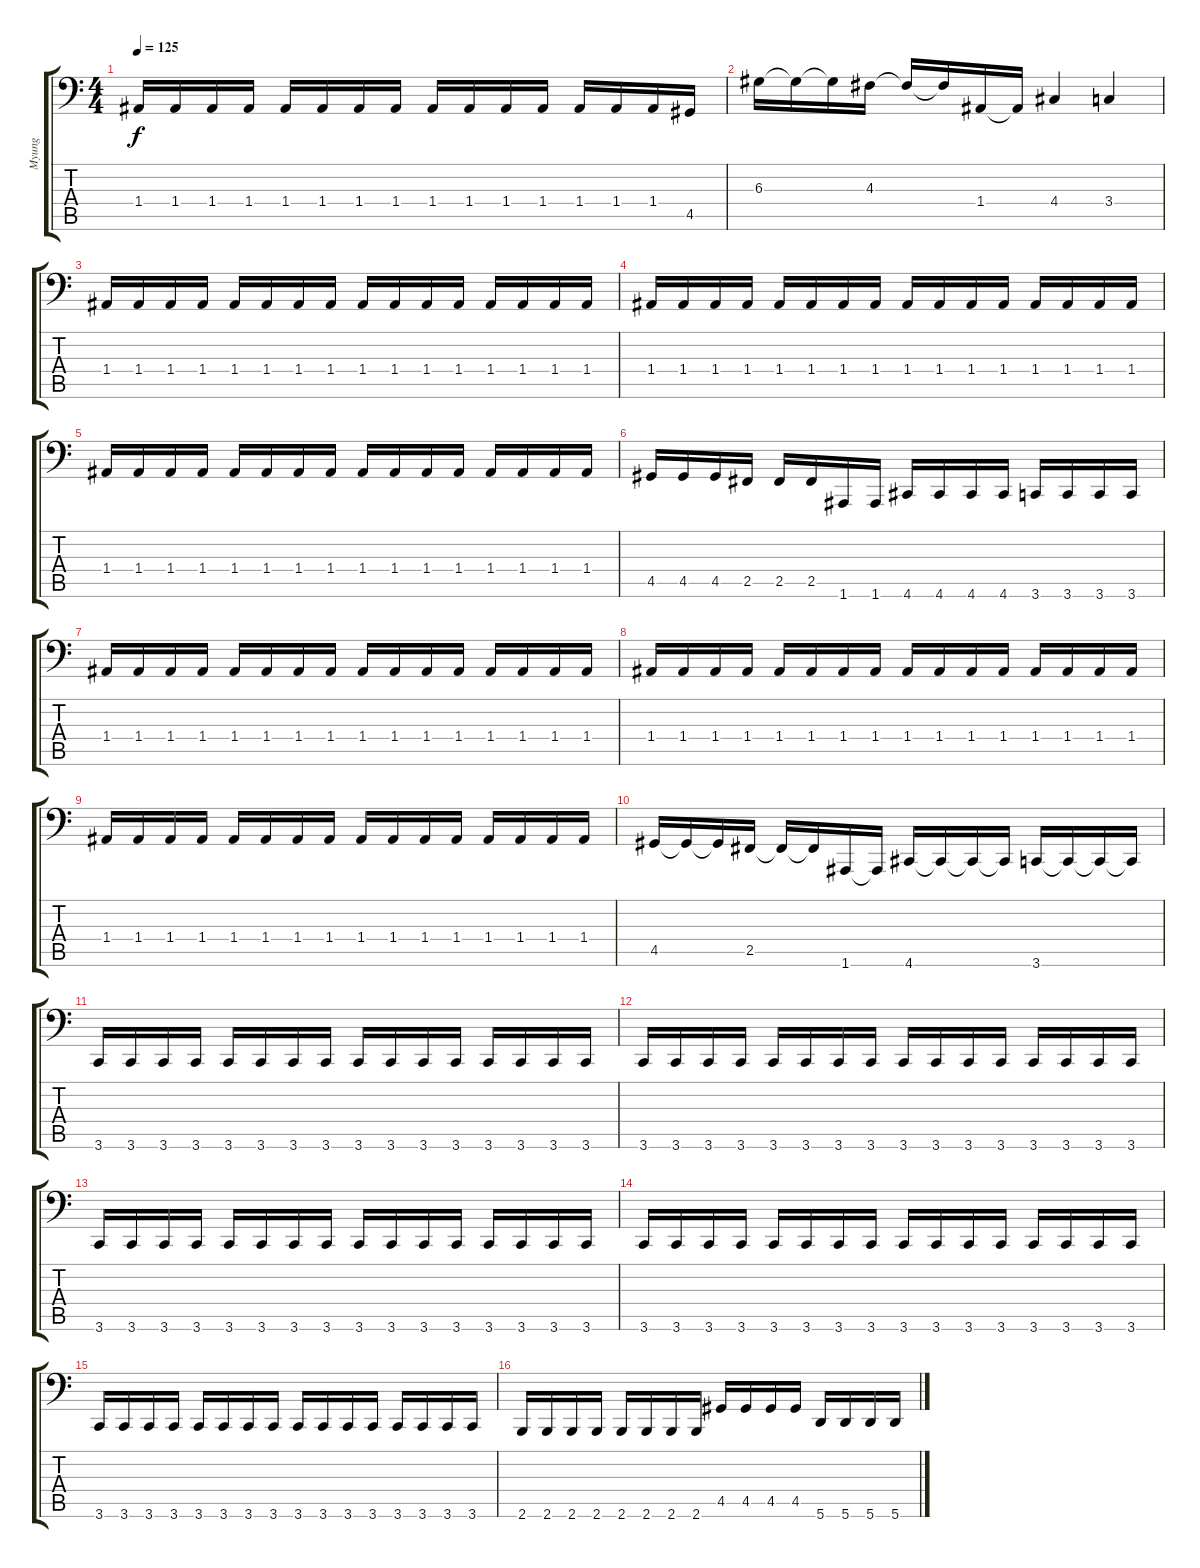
\track ("Myung" "Myung") {instrument electricbassfinger}
\staff {score tabs}
\tuning (C3 G2 D2 A1 E1 A0) {hide}
\ts (4 4)
\tempo 125
\clef f4
\ks c
1.4.16{dy f} 1.4.16 1.4.16 1.4.16 1.4.16 1.4.16 1.4.16 1.4.16 1.4.16 1.4.16 1.4.16 1.4.16 1.4.16 1.4.16 1.4.16 4.5.16 |
6.3.16 6.3{t}.16 6.3{t}.16 4.3.16 4.3{t}.16 4.3{t}.16 1.4.16 1.4{t}.16 4.4.4 3.4.4 |
1.4.16 1.4.16 1.4.16 1.4.16 1.4.16 1.4.16 1.4.16 1.4.16 1.4.16 1.4.16 1.4.16 1.4.16 1.4.16 1.4.16 1.4.16 1.4.16 |
1.4.16 1.4.16 1.4.16 1.4.16 1.4.16 1.4.16 1.4.16 1.4.16 1.4.16 1.4.16 1.4.16 1.4.16 1.4.16 1.4.16 1.4.16 1.4.16 |
1.4.16 1.4.16 1.4.16 1.4.16 1.4.16 1.4.16 1.4.16 1.4.16 1.4.16 1.4.16 1.4.16 1.4.16 1.4.16 1.4.16 1.4.16 1.4.16 |
4.5.16 4.5.16 4.5.16 2.5.16 2.5.16 2.5.16 1.6.16 1.6.16 4.6.16 4.6.16 4.6.16 4.6.16 3.6.16 3.6.16 3.6.16 3.6.16 |
1.4.16 1.4.16 1.4.16 1.4.16 1.4.16 1.4.16 1.4.16 1.4.16 1.4.16 1.4.16 1.4.16 1.4.16 1.4.16 1.4.16 1.4.16 1.4.16 |
1.4.16 1.4.16 1.4.16 1.4.16 1.4.16 1.4.16 1.4.16 1.4.16 1.4.16 1.4.16 1.4.16 1.4.16 1.4.16 1.4.16 1.4.16 1.4.16 |
1.4.16 1.4.16 1.4.16 1.4.16 1.4.16 1.4.16 1.4.16 1.4.16 1.4.16 1.4.16 1.4.16 1.4.16 1.4.16 1.4.16 1.4.16 1.4.16 |
4.5.16 4.5{t}.16 4.5{t}.16 2.5.16 2.5{t}.16 2.5{t}.16 1.6.16 1.6{t}.16 4.6.16 4.6{t}.16 4.6{t}.16 4.6{t}.16 3.6.16 3.6{t}.16 3.6{t}.16 3.6{t}.16 |
3.6.16 3.6.16 3.6.16 3.6.16 3.6.16 3.6.16 3.6.16 3.6.16 3.6.16 3.6.16 3.6.16 3.6.16 3.6.16 3.6.16 3.6.16 3.6.16 |
3.6.16 3.6.16 3.6.16 3.6.16 3.6.16 3.6.16 3.6.16 3.6.16 3.6.16 3.6.16 3.6.16 3.6.16 3.6.16 3.6.16 3.6.16 3.6.16 |
3.6.16 3.6.16 3.6.16 3.6.16 3.6.16 3.6.16 3.6.16 3.6.16 3.6.16 3.6.16 3.6.16 3.6.16 3.6.16 3.6.16 3.6.16 3.6.16 |
3.6.16 3.6.16 3.6.16 3.6.16 3.6.16 3.6.16 3.6.16 3.6.16 3.6.16 3.6.16 3.6.16 3.6.16 3.6.16 3.6.16 3.6.16 3.6.16 |
3.6.16 3.6.16 3.6.16 3.6.16 3.6.16 3.6.16 3.6.16 3.6.16 3.6.16 3.6.16 3.6.16 3.6.16 3.6.16 3.6.16 3.6.16 3.6.16 |
2.6.16 2.6.16 2.6.16 2.6.16 2.6.16 2.6.16 2.6.16 2.6.16 4.5.16 4.5.16 4.5.16 4.5.16 5.6.16 5.6.16 5.6.16 5.6.16
